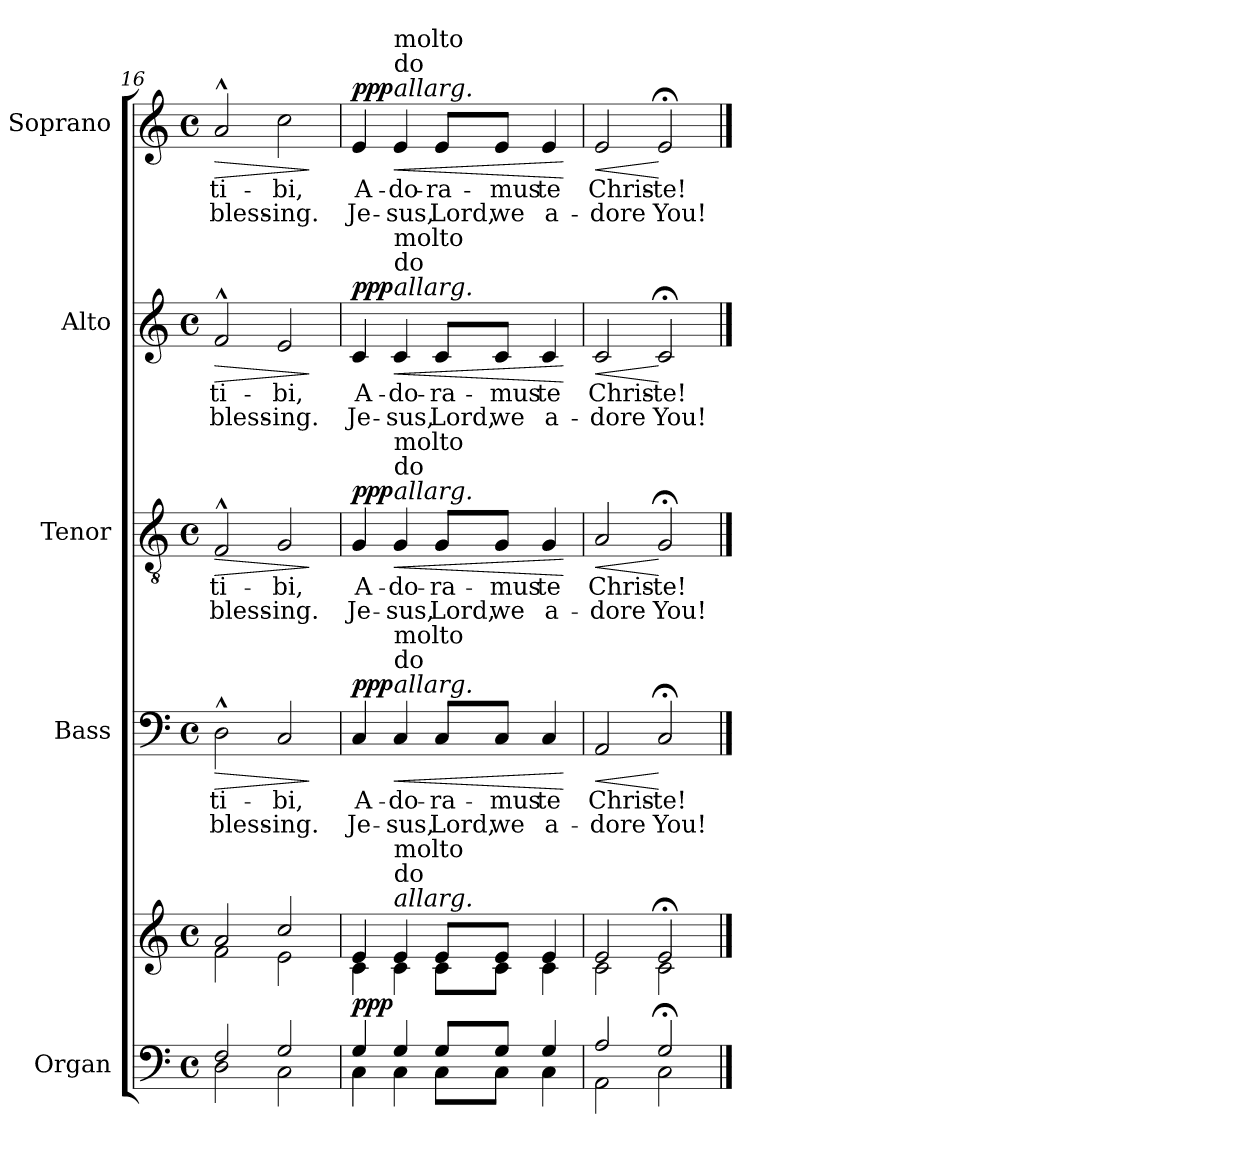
**kern	**kern	**dynam	**kern	**text	**text	**dynam	**kern	**text	**text	**dynam	**kern	**text	**text	**dynam	**kern	**text	**text	**dynam
*part5	*part5	*part5	*part4	*part4	*part4	*part4	*part3	*part3	*part3	*part3	*part2	*part2	*part2	*part2	*part1	*part1	*part1	*part1
*staff6	*staff5	*staff5/6	*staff4	*staff4	*staff4	*staff4	*staff3	*staff3	*staff3	*staff3	*staff2	*staff2	*staff2	*staff2	*staff1	*staff1	*staff1	*staff1
*I"Organ	*	*	*I"Bass	*	*	*	*I"Tenor	*	*	*	*I"Alto	*	*	*	*I"Soprano	*	*	*
*I'Org.	*	*	*I'B.	*	*	*	*I'T.	*	*	*	*I'A.	*	*	*	*I'S.	*	*	*
*clefF4	*clefG2	*	*clefF4	*	*	*	*clefGv2	*	*	*	*clefG2	*	*	*	*clefG2	*	*	*
*k[]	*k[]	*	*k[]	*	*	*	*k[]	*	*	*	*k[]	*	*	*	*k[]	*	*	*
*M4/4	*M4/4	*	*M4/4	*	*	*	*M4/4	*	*	*	*M4/4	*	*	*	*M4/4	*	*	*
*met(c)	*met(c)	*	*met(c)	*	*	*	*met(c)	*	*	*	*met(c)	*	*	*	*met(c)	*	*	*
=16	=16	=16	=16	=16	=16	=16	=16	=16	=16	=16	=16	=16	=16	=16	=16	=16	=16	=16
*^	*^	*	*	*	*	*	*	*	*	*	*	*	*	*	*	*	*	*
!	!	!	!	!	!	!LO:LY:b	!LO:LY:b	!LO:HP:b	!	!LO:LY:b	!LO:LY:b	!LO:HP:b	!	!LO:LY:b	!LO:LY:b	!LO:HP:b	!	!LO:LY:b	!LO:LY:b	!LO:HP:b
2F/	2D\	2a/	2f\	.	2D^^\	ti-	bless-	>	2F^^/	ti-	bless-	>	2f^^/	ti-	bless-	>	2a^^/	ti-	bless-	>
!	!	!	!	!	!	!LO:LY:b	!LO:LY:b	!	!	!LO:LY:b	!LO:LY:b	!	!	!LO:LY:b	!LO:LY:b	!	!	!LO:LY:b	!LO:LY:b	!
2G/	2C\	2cc/	2e\	.	2C/	-bi,	-ing.	.	2G/	-bi,	-ing.	.	2e/	-bi,	-ing.	.	2cc\	-bi,	-ing.	.
*v	*v	*	*	*	*	*	*	*	*	*	*	*	*	*	*	*	*	*	*	*
*	*v	*v	*	*	*	*	*	*	*	*	*	*	*	*	*	*	*	*	*
.	.	.	.	.	.	]	.	.	.	]	.	.	.	]	.	.	.	]
!!LO:PB:g=z
=17	=17	=17	=17	=17	=17	=17	=17	=17	=17	=17	=17	=17	=17	=17	=17	=17	=17	=17
*^	*^	*	*	*	*	*	*	*	*	*	*	*	*	*	*	*	*	*
!	!	!	!	!LO:DY:a=2	!	!LO:LY:b	!LO:LY:b	!LO:DY:a	!	!LO:LY:b	!LO:LY:b	!LO:DY:a	!	!LO:LY:b	!LO:LY:b	!LO:DY:a	!	!LO:LY:b	!LO:LY:b	!LO:DY:a
4G/	4C\	4e/	4c\	ppp	4C/	A-	Je-	ppp	4G/	A-	Je-	ppp	4c/	A-	Je-	ppp	4e/	A-	Je-	ppp
!	!	!	!	!	!	!	!	!	!	!	!	!	!	!	!	!	!LO:TX:a:i:t=allarg.	!	!	!
!	!	!	!	!	!	!	!	!	!	!	!	!	!	!	!	!	!LO:TX:a:t=do	!	!	!
!	!	!	!	!	!	!	!	!	!	!	!	!	!	!	!	!	!LO:TX:a:t=molto	!	!	!
!	!	!	!	!	!	!	!	!	!	!	!	!	!LO:TX:a:i:t=allarg.	!	!	!	!	!	!	!
!	!	!	!	!	!	!	!	!	!	!	!	!	!LO:TX:a:t=do	!	!	!	!	!	!	!
!	!	!	!	!	!	!	!	!	!	!	!	!	!LO:TX:a:t=molto	!	!	!	!	!	!	!
!	!	!	!	!	!	!	!	!	!LO:TX:a:i:t=allarg.	!	!	!	!	!	!	!	!	!	!	!
!	!	!	!	!	!	!	!	!	!LO:TX:a:t=do	!	!	!	!	!	!	!	!	!	!	!
!	!	!	!	!	!	!	!	!	!LO:TX:a:t=molto	!	!	!	!	!	!	!	!	!	!	!
!	!	!	!	!	!LO:TX:a:i:t=allarg.	!	!	!	!	!	!	!	!	!	!	!	!	!	!	!
!	!	!	!	!	!LO:TX:a:t=do	!	!	!	!	!	!	!	!	!	!	!	!	!	!	!
!	!	!	!	!	!LO:TX:a:t=molto	!	!	!	!	!	!	!	!	!	!	!	!	!	!	!
!	!	!LO:TX:a:i:t=allarg.	!	!	!	!	!	!	!	!	!	!	!	!	!	!	!	!	!	!
!	!	!LO:TX:a:t=do	!	!	!	!	!	!	!	!	!	!	!	!	!	!	!	!	!	!
!	!	!LO:TX:a:t=molto	!	!	!	!	!	!	!	!	!	!	!	!	!	!	!	!	!	!
!	!	!	!	!	!	!LO:LY:b	!LO:LY:b	!LO:HP:b	!	!LO:LY:b	!LO:LY:b	!LO:HP:b	!	!LO:LY:b	!LO:LY:b	!LO:HP:b	!	!LO:LY:b	!LO:LY:b	!LO:HP:b
4G/	4C\	4e/	4c\	.	4C/	-do-	-sus,	<	4G/	-do-	-sus,	<	4c/	-do-	-sus,	<	4e/	-do-	-sus,	<
!	!	!	!	!	!	!LO:LY:b	!LO:LY:b	!	!	!LO:LY:b	!LO:LY:b	!	!	!LO:LY:b	!LO:LY:b	!	!	!LO:LY:b	!LO:LY:b	!
8G/L	8C\L	8e/L	8c\L	.	8C/L	-ra-	Lord,	.	8G/L	-ra-	Lord,	.	8c/L	-ra-	Lord,	.	8e/L	-ra-	Lord,	.
!	!	!	!	!	!	!LO:LY:b	!LO:LY:b	!	!	!LO:LY:b	!LO:LY:b	!	!	!LO:LY:b	!LO:LY:b	!	!	!LO:LY:b	!LO:LY:b	!
8G/J	8C\J	8e/J	8c\J	.	8C/J	-mus	we	.	8G/J	-mus	we	.	8c/J	-mus	we	.	8e/J	-mus	we	.
!	!	!	!	!	!	!LO:LY:b	!LO:LY:b	!	!	!LO:LY:b	!LO:LY:b	!	!	!LO:LY:b	!LO:LY:b	!	!	!LO:LY:b	!LO:LY:b	!
4G/	4C\	4e/	4c\	.	4C/	te	a-	.	4G/	te	a-	.	4c/	te	a-	.	4e/	te	a-	.
*v	*v	*	*	*	*	*	*	*	*	*	*	*	*	*	*	*	*	*	*	*
*	*v	*v	*	*	*	*	*	*	*	*	*	*	*	*	*	*	*	*	*
.	.	.	.	.	.	[	.	.	.	[	.	.	.	[	.	.	.	[
=18	=18	=18	=18	=18	=18	=18	=18	=18	=18	=18	=18	=18	=18	=18	=18	=18	=18	=18
*^	*^	*	*	*	*	*	*	*	*	*	*	*	*	*	*	*	*	*
!	!	!	!	!	!	!LO:LY:b	!LO:LY:b	!LO:HP:b	!	!	!	!	!	!	!	!	!	!	!	!
!	!	!	!	!	!	!	!	!LO:HP:n=1:b	!	!LO:LY:b	!LO:LY:b	!LO:HP:b	!	!	!	!	!	!	!	!
!	!	!	!	!	!	!	!	!	!	!	!	!LO:HP:n=1:b	!	!LO:LY:b	!LO:LY:b	!LO:HP:b	!	!	!	!
!	!	!	!	!	!	!	!	!	!	!	!	!	!	!	!	!LO:HP:n=1:b	!	!LO:LY:b	!LO:LY:b	!LO:HP:b
!	!	!	!	!	!	!	!	!	!	!	!	!	!	!	!	!	!	!	!	!LO:HP:n=1:b
2A/	2AA\	2e/	2c\	.	2AA/	Chris-	dore	< >	2A/	Chris-	dore	< >	2c/	Chris-	dore	< >	2e/	Chris-	dore	< >
!	!	!	!	!	!	!LO:LY:b	!LO:LY:b	!	!	!LO:LY:b	!LO:LY:b	!	!	!LO:LY:b	!LO:LY:b	!	!	!LO:LY:b	!LO:LY:b	!
2G;</	2C\	2e;</	2c\	.	2C;</	-te!	You!	[	2G;</	-te!	You!	[	2c;</	-te!	You!	[	2e;</	-te!	You!	[
*v	*v	*	*	*	*	*	*	*	*	*	*	*	*	*	*	*	*	*	*	*
*	*v	*v	*	*	*	*	*	*	*	*	*	*	*	*	*	*	*	*	*
.	.	.	.	.	.	]	.	.	.	]	.	.	.	]	.	.	.	]
==	==	==	==	==	==	==	==	==	==	==	==	==	==	==	==	==	==	==
*-	*-	*-	*-	*-	*-	*-	*-	*-	*-	*-	*-	*-	*-	*-	*-	*-	*-	*-
